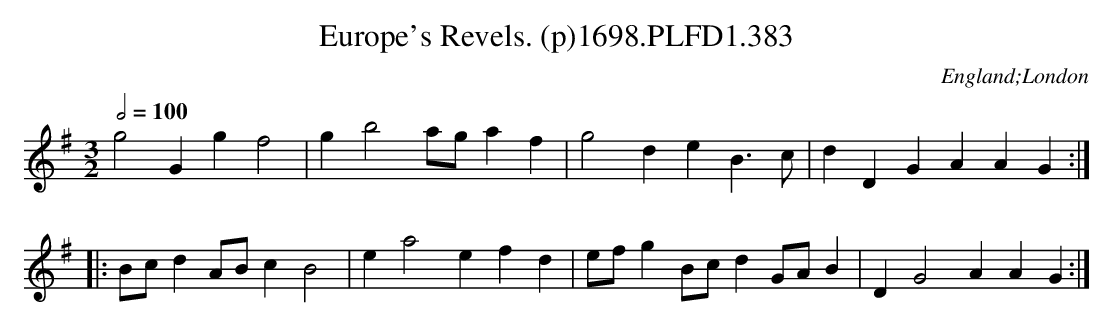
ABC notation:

X:1
T:Europe's Revels. (p)1698.PLFD1.383
M:3/2
L:1/4
Q:1/2=100
O:England;London
K:G
g2Ggf2|gb2a/g/af|g2deB>c|dDGAAG:|
|:B/c/dA/B/cB2|ea2efd|e/f/gB/c/dG/A/B|DG2AAG:|
